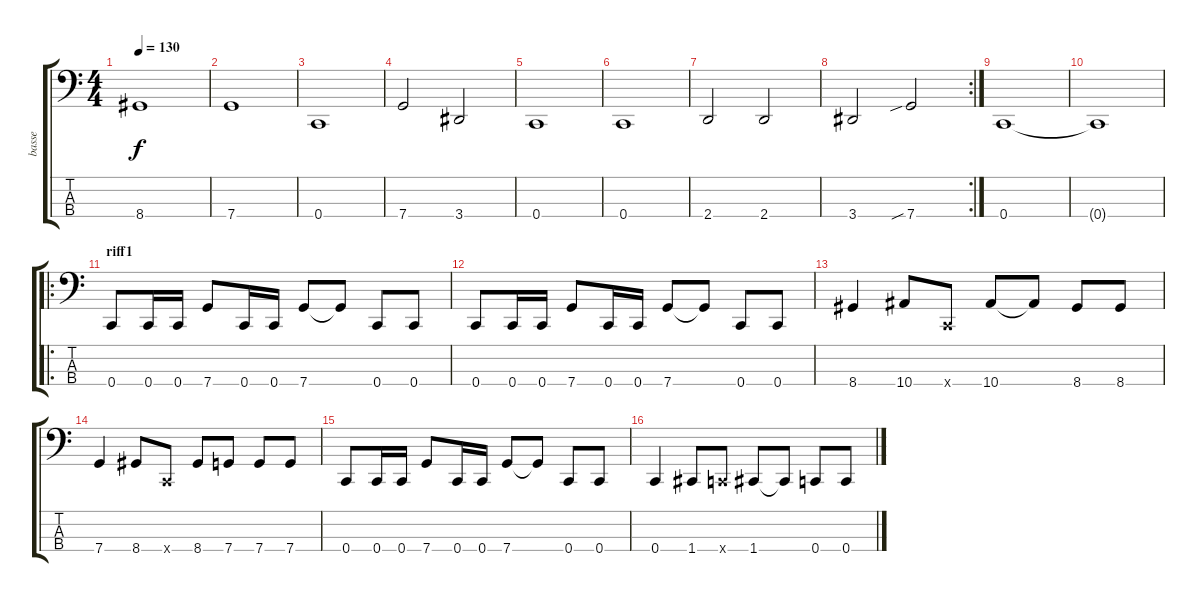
\track ("basse" "basse") {instrument electricbasspick}
\staff {score tabs}
\tuning (F2 C2 G1 C1) {hide}
\ts (4 4)
\tempo 130
\clef f4
\ks c
8.4.1{dy f} |
7.4.1 |
0.4.1 |
7.4.2 3.4.2 |
0.4.1 |
0.4.1 |
2.4.2 2.4.2 |
\rc 2
3.4.2 7.4{sib}.2 |
0.4.1 |
0.4{t}.1 |
\ro
\section ("" "riff1")
0.4.8 0.4.16 0.4.16 7.4.8 0.4.16 0.4.16 7.4.8 7.4{t}.8 0.4.8 0.4.8 |
0.4.8 0.4.16 0.4.16 7.4.8 0.4.16 0.4.16 7.4.8 7.4{t}.8 0.4.8 0.4.8 |
8.4.4 10.4.8 0.4{x}.8 10.4.8 10.4{t}.8 8.4.8 8.4.8 |
7.4.4 8.4.8 0.4{x}.8 8.4.8 7.4.8 7.4.8 7.4.8 |
0.4.8 0.4.16 0.4.16 7.4.8 0.4.16 0.4.16 7.4.8 7.4{t}.8 0.4.8 0.4.8 |
0.4.4 1.4.8 0.4{x}.8 1.4.8 1.4{t}.8 0.4.8 0.4.8
